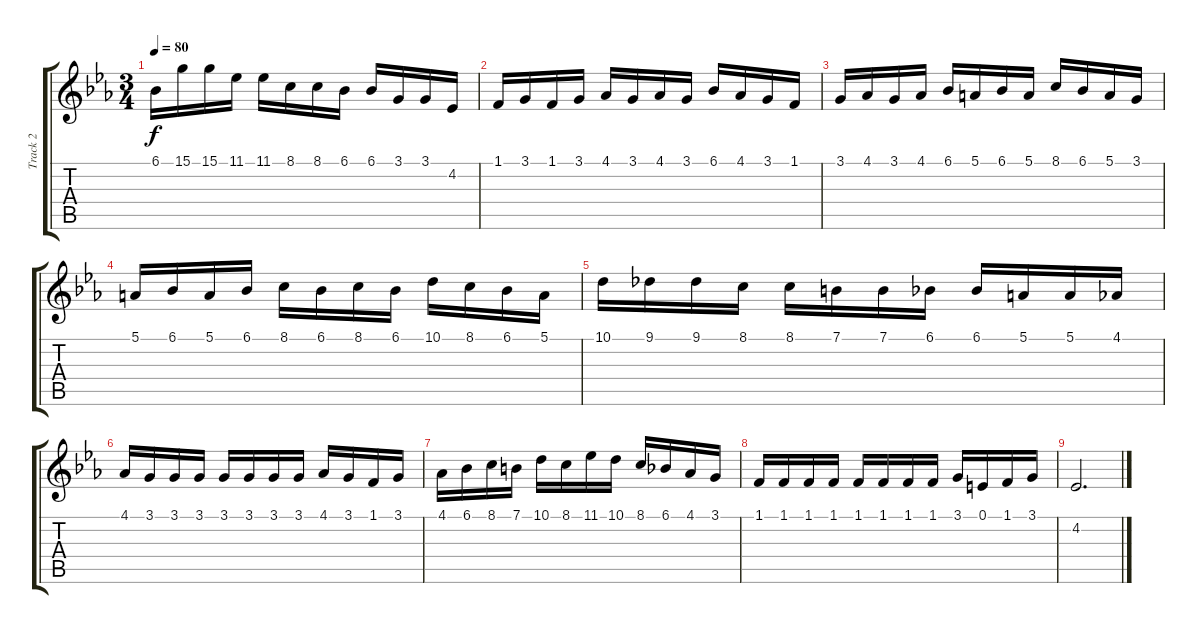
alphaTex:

\track ("Track 2" "Track 2") {instrument pizzicatostrings}
\staff {score tabs}
\tuning (E4 B3 G3 D3 A2 E2) {hide}
\ts (3 4)
\tempo 80
\clef g2
\ks eb
6.1.16{dy f} 15.1.16 15.1.16 11.1.16 11.1.16 8.1.16 8.1.16 6.1.16 6.1.16 3.1.16 3.1.16 4.2.16 |
1.1.16 3.1.16 1.1.16 3.1.16 4.1.16 3.1.16 4.1.16 3.1.16 6.1.16 4.1.16 3.1.16 1.1.16 |
3.1.16 4.1.16 3.1.16 4.1.16 6.1.16 5.1.16 6.1.16 5.1.16 8.1.16 6.1.16 5.1.16 3.1.16 |
5.1.16 6.1.16 5.1.16 6.1.16 8.1.16 6.1.16 8.1.16 6.1.16 10.1.16 8.1.16 6.1.16 5.1.16 |
10.1.16 9.1.16 9.1.16 8.1.16 8.1.16 7.1.16 7.1.16 6.1.16 6.1.16 5.1.16 5.1.16 4.1.16 |
4.1.16 3.1.16 3.1.16 3.1.16 3.1.16 3.1.16 3.1.16 3.1.16 4.1.16 3.1.16 1.1.16 3.1.16 |
4.1.16 6.1.16 8.1.16 7.1.16 10.1.16 8.1.16 11.1.16 10.1.16 8.1.16 6.1.16 4.1.16 3.1.16 |
1.1.16 1.1.16 1.1.16 1.1.16 1.1.16 1.1.16 1.1.16 1.1.16 3.1.16 0.1.16 1.1.16 3.1.16 |
4.2.2{d}
